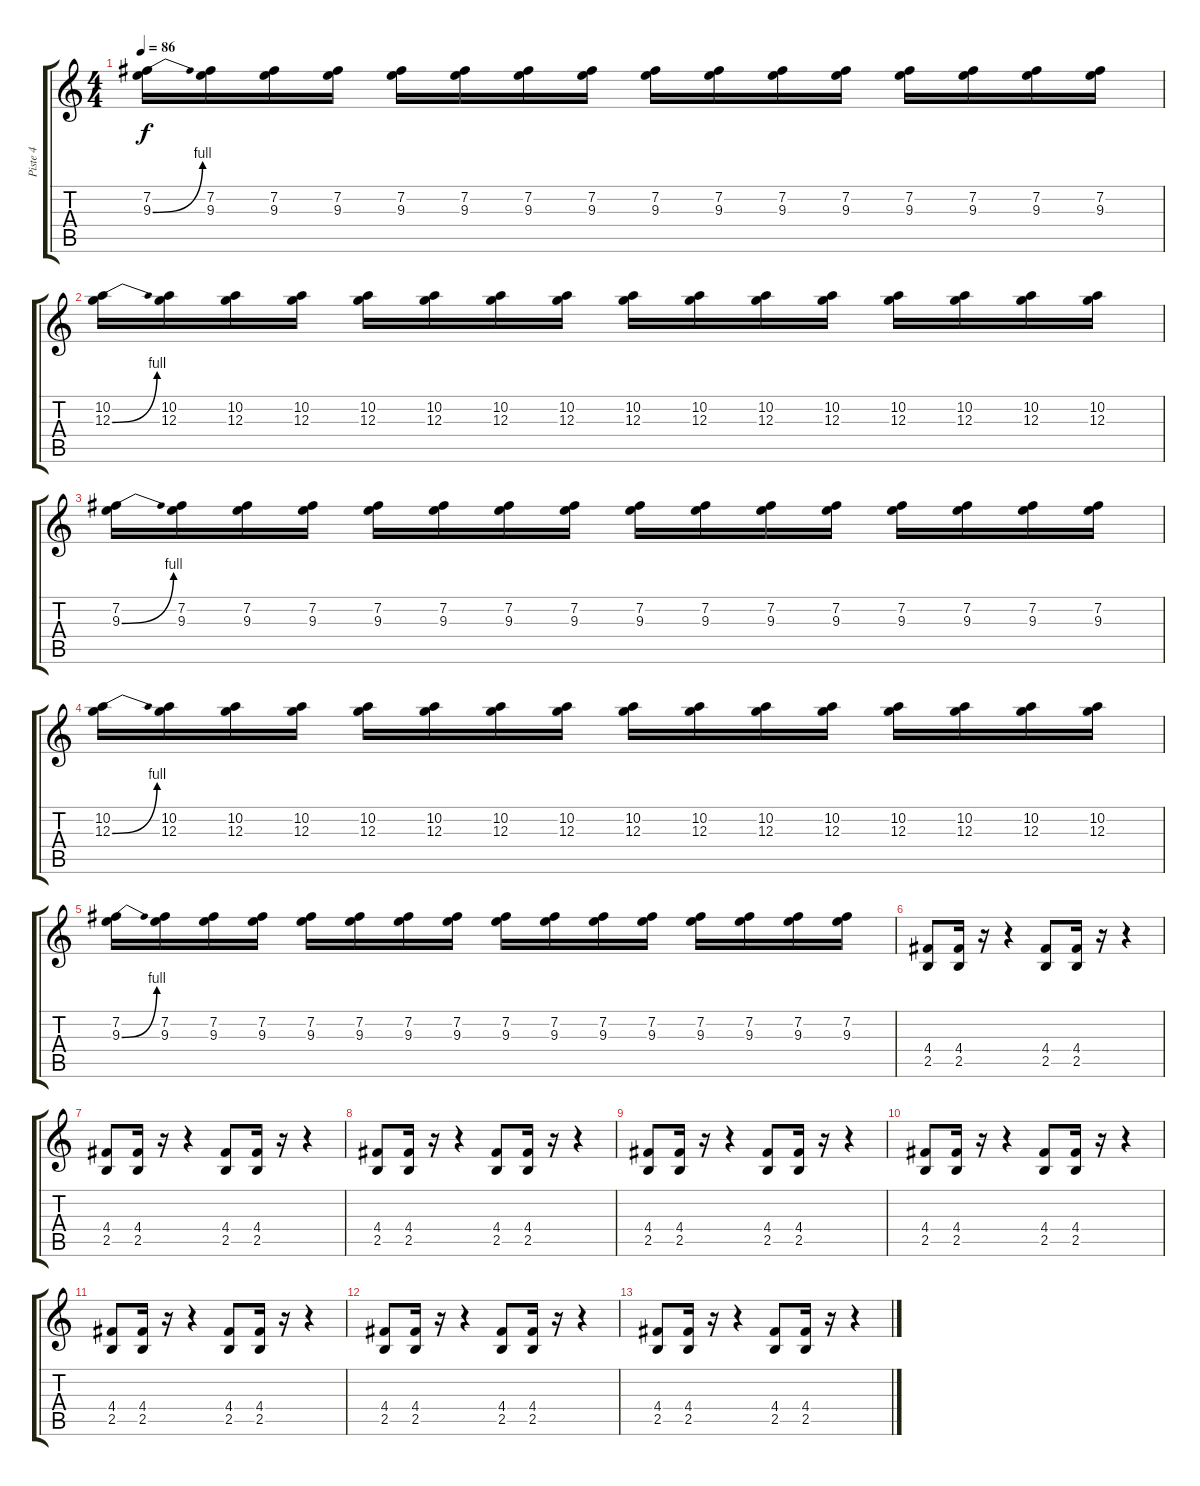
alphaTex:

\track ("Piste 4" "Piste 4") {instrument distortionguitar}
\staff {score tabs}
\tuning (E4 B3 G3 D3 A2 E2) {hide}
\ts (4 4)
\tempo 86
\clef g2
\ks c
(7.2 9.3{be (bend 0 0 60 4)}).16{dy f} (7.2 9.3).16 (7.2 9.3).16 (7.2 9.3).16 (7.2 9.3).16 (7.2 9.3).16 (7.2 9.3).16 (7.2 9.3).16 (7.2 9.3).16 (7.2 9.3).16 (7.2 9.3).16 (7.2 9.3).16 (7.2 9.3).16 (7.2 9.3).16 (7.2 9.3).16 (7.2 9.3).16 |
(10.2 12.3{be (bend 0 0 60 4)}).16 (10.2 12.3).16 (10.2 12.3).16 (10.2 12.3).16 (10.2 12.3).16 (10.2 12.3).16 (10.2 12.3).16 (10.2 12.3).16 (10.2 12.3).16 (10.2 12.3).16 (10.2 12.3).16 (10.2 12.3).16 (10.2 12.3).16 (10.2 12.3).16 (10.2 12.3).16 (10.2 12.3).16 |
(7.2 9.3{be (bend 0 0 60 4)}).16 (7.2 9.3).16 (7.2 9.3).16 (7.2 9.3).16 (7.2 9.3).16 (7.2 9.3).16 (7.2 9.3).16 (7.2 9.3).16 (7.2 9.3).16 (7.2 9.3).16 (7.2 9.3).16 (7.2 9.3).16 (7.2 9.3).16 (7.2 9.3).16 (7.2 9.3).16 (7.2 9.3).16 |
(10.2 12.3{be (bend 0 0 60 4)}).16 (10.2 12.3).16 (10.2 12.3).16 (10.2 12.3).16 (10.2 12.3).16 (10.2 12.3).16 (10.2 12.3).16 (10.2 12.3).16 (10.2 12.3).16 (10.2 12.3).16 (10.2 12.3).16 (10.2 12.3).16 (10.2 12.3).16 (10.2 12.3).16 (10.2 12.3).16 (10.2 12.3).16 |
(7.2 9.3{be (bend 0 0 60 4)}).16 (7.2 9.3).16 (7.2 9.3).16 (7.2 9.3).16 (7.2 9.3).16 (7.2 9.3).16 (7.2 9.3).16 (7.2 9.3).16 (7.2 9.3).16 (7.2 9.3).16 (7.2 9.3).16 (7.2 9.3).16 (7.2 9.3).16 (7.2 9.3).16 (7.2 9.3).16 (7.2 9.3).16 |
(4.4 2.5).8{instrument distortionguitar} (4.4 2.5).16 r.16 r.4 (4.4 2.5).8{instrument distortionguitar} (4.4 2.5).16 r.16 r.4 |
(4.4 2.5).8{instrument distortionguitar} (4.4 2.5).16 r.16 r.4 (4.4 2.5).8{instrument distortionguitar} (4.4 2.5).16 r.16 r.4 |
(4.4 2.5).8{instrument distortionguitar} (4.4 2.5).16 r.16 r.4 (4.4 2.5).8{instrument distortionguitar} (4.4 2.5).16 r.16 r.4 |
(4.4 2.5).8{instrument distortionguitar} (4.4 2.5).16 r.16 r.4 (4.4 2.5).8{instrument distortionguitar} (4.4 2.5).16 r.16 r.4 |
(4.4 2.5).8{instrument distortionguitar} (4.4 2.5).16 r.16 r.4 (4.4 2.5).8{instrument distortionguitar} (4.4 2.5).16 r.16 r.4 |
(4.4 2.5).8{instrument distortionguitar} (4.4 2.5).16 r.16 r.4 (4.4 2.5).8{instrument distortionguitar} (4.4 2.5).16 r.16 r.4 |
(4.4 2.5).8{instrument distortionguitar} (4.4 2.5).16 r.16 r.4 (4.4 2.5).8{instrument distortionguitar} (4.4 2.5).16 r.16 r.4 |
(4.4 2.5).8{instrument distortionguitar} (4.4 2.5).16 r.16 r.4 (4.4 2.5).8{instrument distortionguitar} (4.4 2.5).16 r.16 r.4
